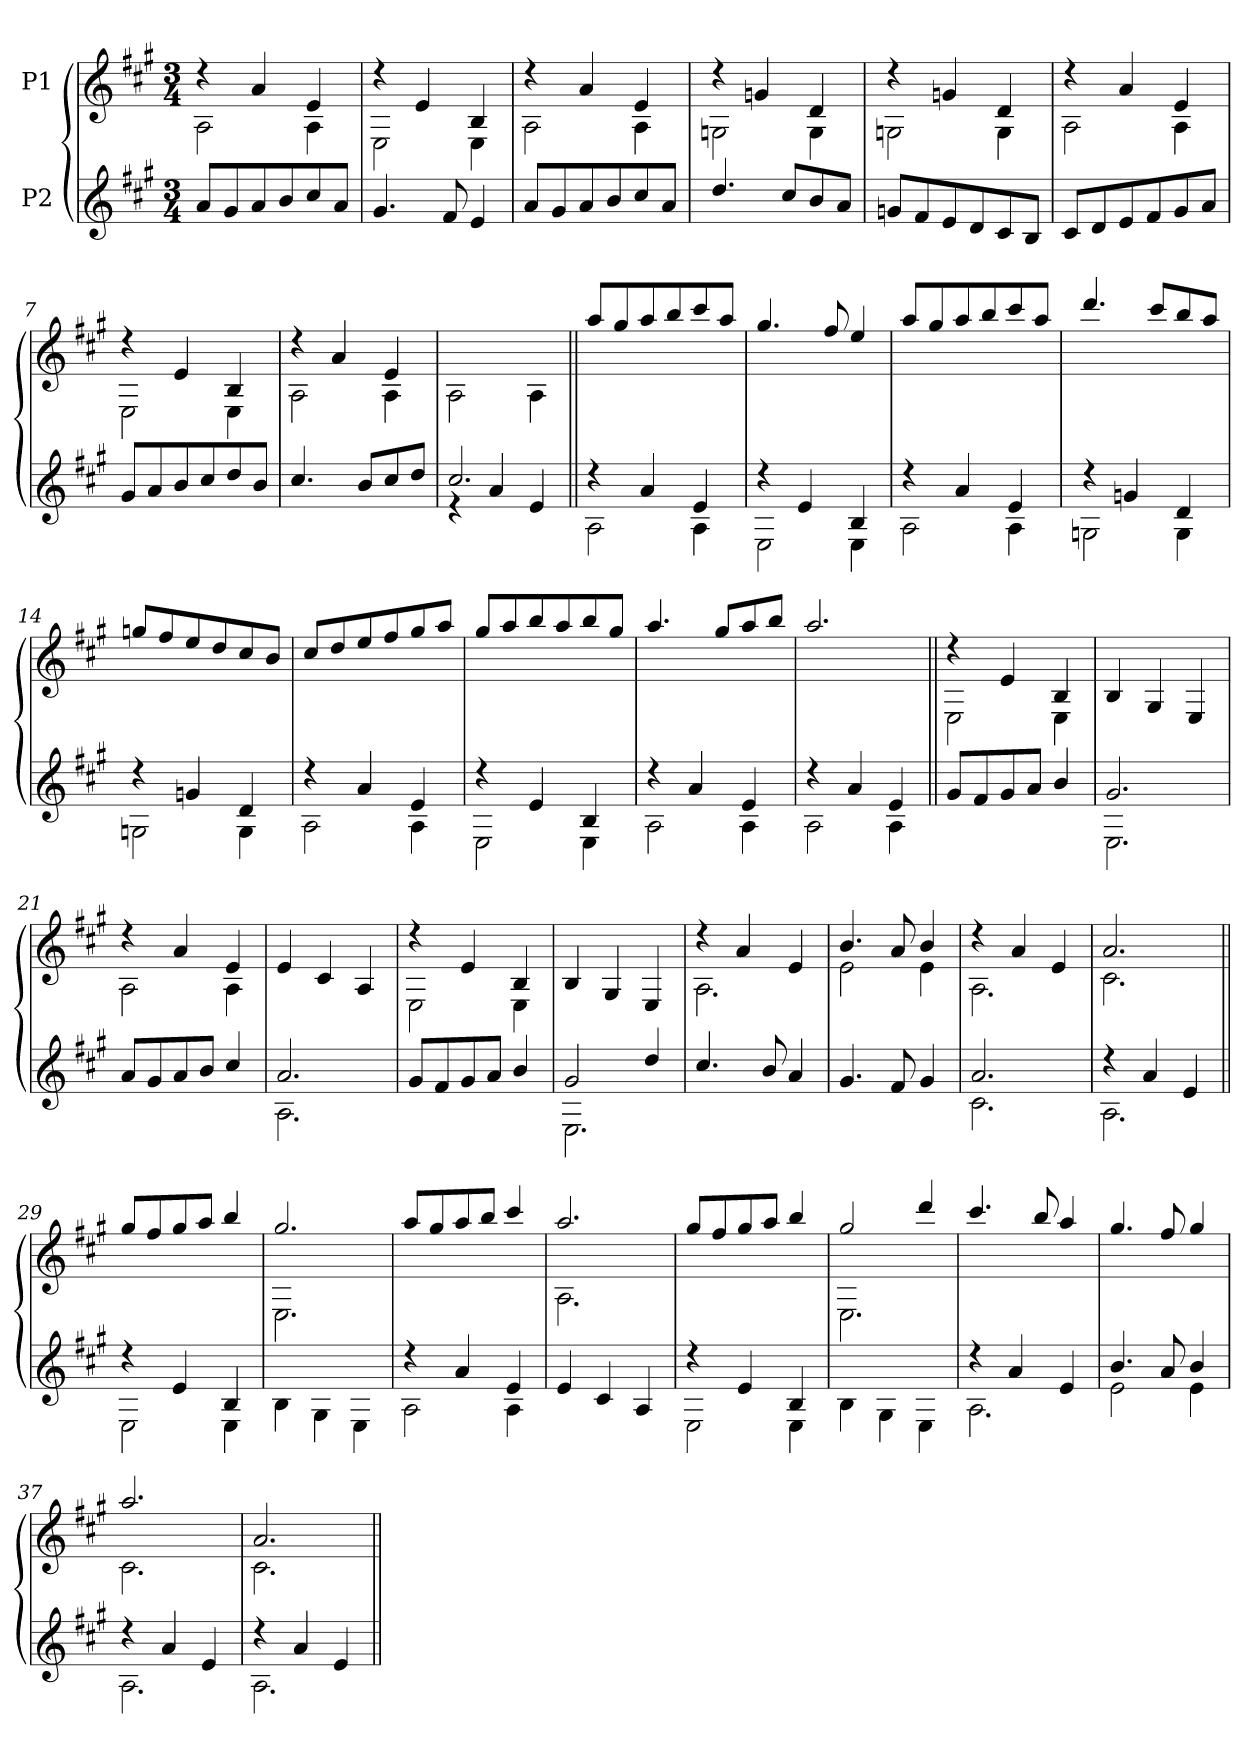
**kern	**kern
*part2	*part1
*staff2	*staff1
*I"P2	*I"P1
!!LO:PB:g=z
*clefG2	*clefG2
*ITrd7c12	*ITrd7c12
*k[f#c#g#]	*k[f#c#g#]
*A:	*A:
*M3/4	*M3/4
*MM120	*MM120
=1	=1
*	*^
8Ai/L	4r	2AAi\
8G#i/	.	.
8Ai/	4Ai/	.
8Bi/	.	.
8c#i/	4Ei/	4AAi\
8Ai/J	.	.
=2	=2	=2
4.G#i/	4r	2EEi\
.	4Ei/	.
8F#i/	.	.
4Ei/	4BBi/	4EEi\
=3	=3	=3
8Ai/L	4r	2AAi\
8G#i/	.	.
8Ai/	4Ai/	.
8Bi/	.	.
8c#i/	4Ei/	4AAi\
8Ai/J	.	.
=4	=4	=4
4.di/	4r	2GGni\
.	4Gni/	.
8c#i/L	.	.
8Bi/	4Di/	4GGi\
8Ai/J	.	.
=5	=5	=5
8Gni/L	4r	2GGni\
8F#i/	.	.
8Ei/	4Gni/	.
8Di/	.	.
8C#i/	4Di/	4GGi\
8BBi/J	.	.
=6	=6	=6
8C#i/L	4r	2AAi\
8Di/	.	.
8Ei/	4Ai/	.
8F#i/	.	.
8G#i/	4Ei/	4AAi\
8Ai/J	.	.
=7	=7	=7
8G#i/L	4r	2EEi\
8Ai/	.	.
8Bi/	4Ei/	.
8c#i/	.	.
8di/	4BBi/	4EEi\
8Bi/J	.	.
=8	=8	=8
4.c#i/	4r	2AAi\
.	4Ai/	.
8Bi/L	.	.
8c#i/	4Ei/	4AAi\
8di/J	.	.
*	*v	*v
!!LO:LB:g=z
=9	=9
*^	*
2.c#i/	4r	2AAi\
.	4Ai/	.
.	4Ei/	4AAi\
=10||	=10||	=10||
4r	2AAi\	8ai/L
.	.	8g#i/
4Ai/	.	8ai/
.	.	8bi/
4Ei/	4AAi\	8cc#i/
.	.	8ai/J
=11	=11	=11
4r	2EEi\	4.g#i/
4Ei/	.	.
.	.	8f#i/
4BBi/	4EEi\	4ei/
=12	=12	=12
4r	2AAi\	8ai/L
.	.	8g#i/
4Ai/	.	8ai/
.	.	8bi/
4Ei/	4AAi\	8cc#i/
.	.	8ai/J
=13	=13	=13
4r	2GGni\	4.ddi/
4Gni/	.	.
.	.	8cc#i/L
4Di/	4GGi\	8bi/
.	.	8ai/J
=14	=14	=14
4r	2GGni\	8gni/L
.	.	8f#i/
4Gni/	.	8ei/
.	.	8di/
4Di/	4GGi\	8c#i/
.	.	8Bi/J
=15	=15	=15
4r	2AAi\	8c#i/L
.	.	8di/
4Ai/	.	8ei/
.	.	8f#i/
4Ei/	4AAi\	8g#i/
.	.	8ai/J
=16	=16	=16
4r	2EEi\	8g#i/L
.	.	8ai/
4Ei/	.	8bi/
.	.	8ai/
4BBi/	4EEi\	8bi/
.	.	8g#i/J
!!LO:LB:g=z
=17	=17	=17
4r	2AAi\	4.ai/
4Ai/	.	.
.	.	8g#i/L
4Ei/	4AAi\	8ai/
.	.	8bi/J
=18	=18	=18
4r	2AAi\	2.ai/
4Ai/	.	.
4Ei/	4AAi\	.
*v	*v	*
=19||	=19||
*	*^
8G#i/L	4r	2EEi\
8F#i/	.	.
8G#i/	4Ei/	.
8Ai/J	.	.
4Bi/	4BBi/	4EEi\
*	*v	*v
=20	=20
*^	*
2.G#i/	2.EEi\	4BBi/
.	.	4GG#i/
.	.	4EEi/
*v	*v	*
=21	=21
*	*^
8Ai/L	4r	2AAi\
8G#i/	.	.
8Ai/	4Ai/	.
8Bi/J	.	.
4c#i/	4Ei/	4AAi\
*	*v	*v
=22	=22
*^	*
2.Ai/	2.AAi\	4Ei/
.	.	4C#i/
.	.	4AAi/
*v	*v	*
=23	=23
*	*^
8G#i/L	4r	2EEi\
8F#i/	.	.
8G#i/	4Ei/	.
8Ai/J	.	.
4Bi/	4BBi/	4EEi\
*	*v	*v
=24	=24
*^	*
2G#i/	2.EEi\	4BBi/
.	.	4GG#i/
4di/	.	4EEi/
*v	*v	*
=25	=25
*	*^
4.c#i/	4r	2.AAi\
.	4Ai/	.
8Bi/	.	.
4Ai/	4Ei/	.
!!LO:LB:g=z	!!
=26	=26	=26
4.G#i/	4.Bi/	2Ei\
8F#i/	8Ai/	.
4G#i/	4Bi/	4Ei\
=27	=27	=27
*^	*	*
2.Ai/	2.C#i\	4r	2.AAi\
.	.	4Ai/	.
.	.	4Ei/	.
=28	=28	=28	=28
4r	2.AAi\	2.Ai/	2.C#i\
4Ai/	.	.	.
4Ei/	.	.	.
*	*	*v	*v
=29||	=29||	=29||
4r	2EEi\	8g#i/L
.	.	8f#i/
4Ei/	.	8g#i/
.	.	8ai/J
4BBi/	4EEi\	4bi/
*v	*v	*
=30	=30
*	*^
4BBi\	2.g#i/	2.EEi\
4GG#i\	.	.
4EEi\	.	.
*	*v	*v
=31	=31
*^	*
4r	2AAi\	8ai/L
.	.	8g#i/
4Ai/	.	8ai/
.	.	8bi/J
4Ei/	4AAi\	4cc#i/
*v	*v	*
!!LO:LB:g=z
=32	=32
*	*^
4Ei/	2.ai/	2.AAi\
4C#i/	.	.
4AAi/	.	.
*	*v	*v
=33	=33
*^	*
4r	2EEi\	8g#i/L
.	.	8f#i/
4Ei/	.	8g#i/
.	.	8ai/J
4BBi/	4EEi\	4bi/
*v	*v	*
=34	=34
*	*^
4BBi\	2g#i/	2.EEi\
4GG#i\	.	.
4EEi\	4ddi/	.
*	*v	*v
=35	=35
*^	*
4r	2.AAi\	4.cc#i/
4Ai/	.	.
.	.	8bi/
4Ei/	.	4ai/
=36	=36	=36
4.Bi/	2Ei\	4.g#i/
8Ai/	.	8f#i/
4Bi/	4Ei\	4g#i/
=37	=37	=37
*	*	*^
4r	2.AAi\	2.ai/	2.C#i\
4Ai/	.	.	.
4Ei/	.	.	.
=38	=38	=38	=38
4r	2.AAi\	2.Ai/	2.C#i\
4Ai/	.	.	.
4Ei/	.	.	.
*v	*v	*	*
*	*v	*v
=||	=||
*-	*-
